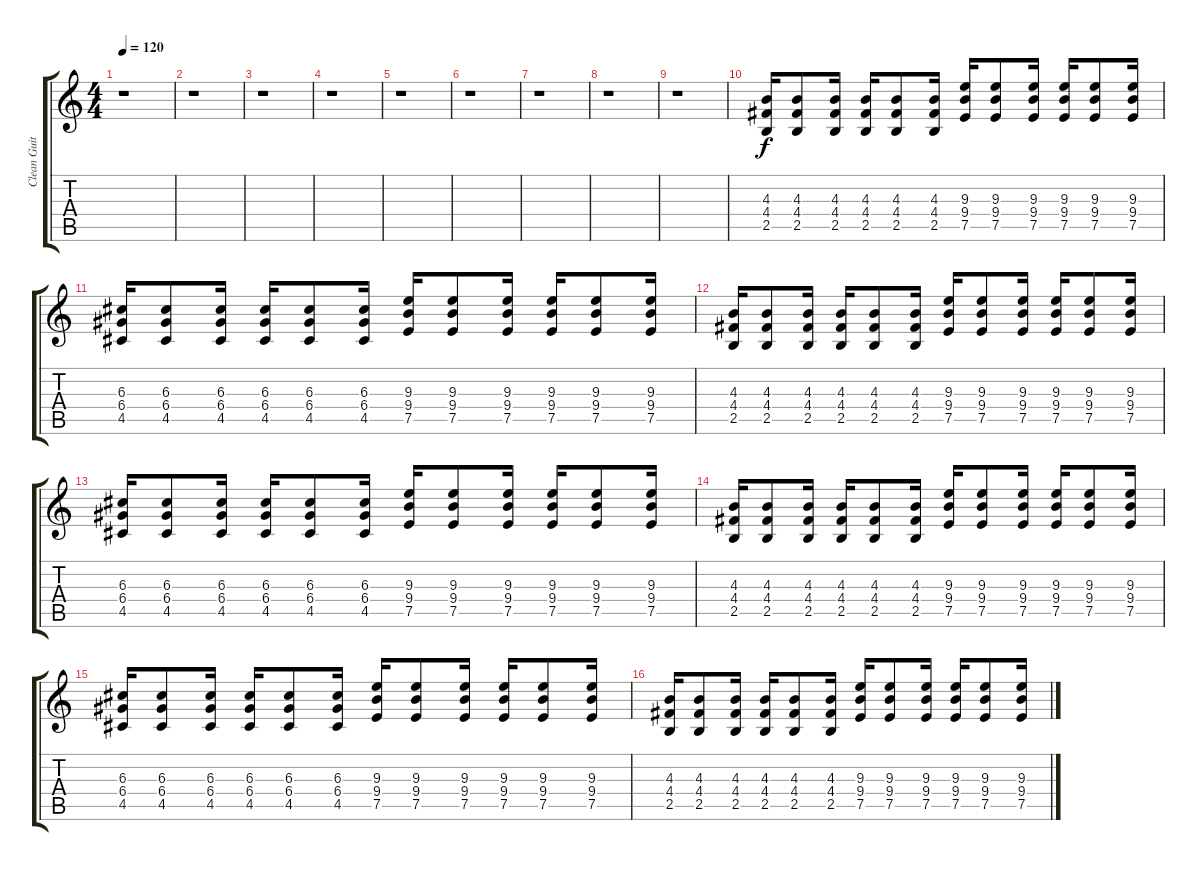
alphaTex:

\track ("Clean Guitar" "Clean Guit") {instrument electricguitarclean}
\staff {score tabs}
\tuning (E4 B3 G3 D3 A2 E2) {hide}
\ts (4 4)
\tempo 120
\clef g2
\ks c
r.1{dy f instrument electricguitarclean} |
r.1 |
r.1 |
r.1 |
r.1 |
r.1 |
r.1 |
r.1 |
r.1 |
(4.3 4.4 2.5).16 (4.3 4.4 2.5).8 (4.3 4.4 2.5).16 (4.3 4.4 2.5).16 (4.3 4.4 2.5).8 (4.3 4.4 2.5).16 (9.3 9.4 7.5).16 (9.3 9.4 7.5).8 (9.3 9.4 7.5).16 (9.3 9.4 7.5).16 (9.3 9.4 7.5).8 (9.3 9.4 7.5).16 |
(6.3 6.4 4.5).16 (6.3 6.4 4.5).8 (6.3 6.4 4.5).16 (6.3 6.4 4.5).16 (6.3 6.4 4.5).8 (6.3 6.4 4.5).16 (9.3 9.4 7.5).16 (9.3 9.4 7.5).8 (9.3 9.4 7.5).16 (9.3 9.4 7.5).16 (9.3 9.4 7.5).8 (9.3 9.4 7.5).16 |
(4.3 4.4 2.5).16 (4.3 4.4 2.5).8 (4.3 4.4 2.5).16 (4.3 4.4 2.5).16 (4.3 4.4 2.5).8 (4.3 4.4 2.5).16 (9.3 9.4 7.5).16 (9.3 9.4 7.5).8 (9.3 9.4 7.5).16 (9.3 9.4 7.5).16 (9.3 9.4 7.5).8 (9.3 9.4 7.5).16 |
(6.3 6.4 4.5).16 (6.3 6.4 4.5).8 (6.3 6.4 4.5).16 (6.3 6.4 4.5).16 (6.3 6.4 4.5).8 (6.3 6.4 4.5).16 (9.3 9.4 7.5).16 (9.3 9.4 7.5).8 (9.3 9.4 7.5).16 (9.3 9.4 7.5).16 (9.3 9.4 7.5).8 (9.3 9.4 7.5).16 |
(4.3 4.4 2.5).16 (4.3 4.4 2.5).8 (4.3 4.4 2.5).16 (4.3 4.4 2.5).16 (4.3 4.4 2.5).8 (4.3 4.4 2.5).16 (9.3 9.4 7.5).16 (9.3 9.4 7.5).8 (9.3 9.4 7.5).16 (9.3 9.4 7.5).16 (9.3 9.4 7.5).8 (9.3 9.4 7.5).16 |
(6.3 6.4 4.5).16 (6.3 6.4 4.5).8 (6.3 6.4 4.5).16 (6.3 6.4 4.5).16 (6.3 6.4 4.5).8 (6.3 6.4 4.5).16 (9.3 9.4 7.5).16 (9.3 9.4 7.5).8 (9.3 9.4 7.5).16 (9.3 9.4 7.5).16 (9.3 9.4 7.5).8 (9.3 9.4 7.5).16 |
(4.3 4.4 2.5).16 (4.3 4.4 2.5).8 (4.3 4.4 2.5).16 (4.3 4.4 2.5).16 (4.3 4.4 2.5).8 (4.3 4.4 2.5).16 (9.3 9.4 7.5).16 (9.3 9.4 7.5).8 (9.3 9.4 7.5).16 (9.3 9.4 7.5).16 (9.3 9.4 7.5).8 (9.3 9.4 7.5).16
